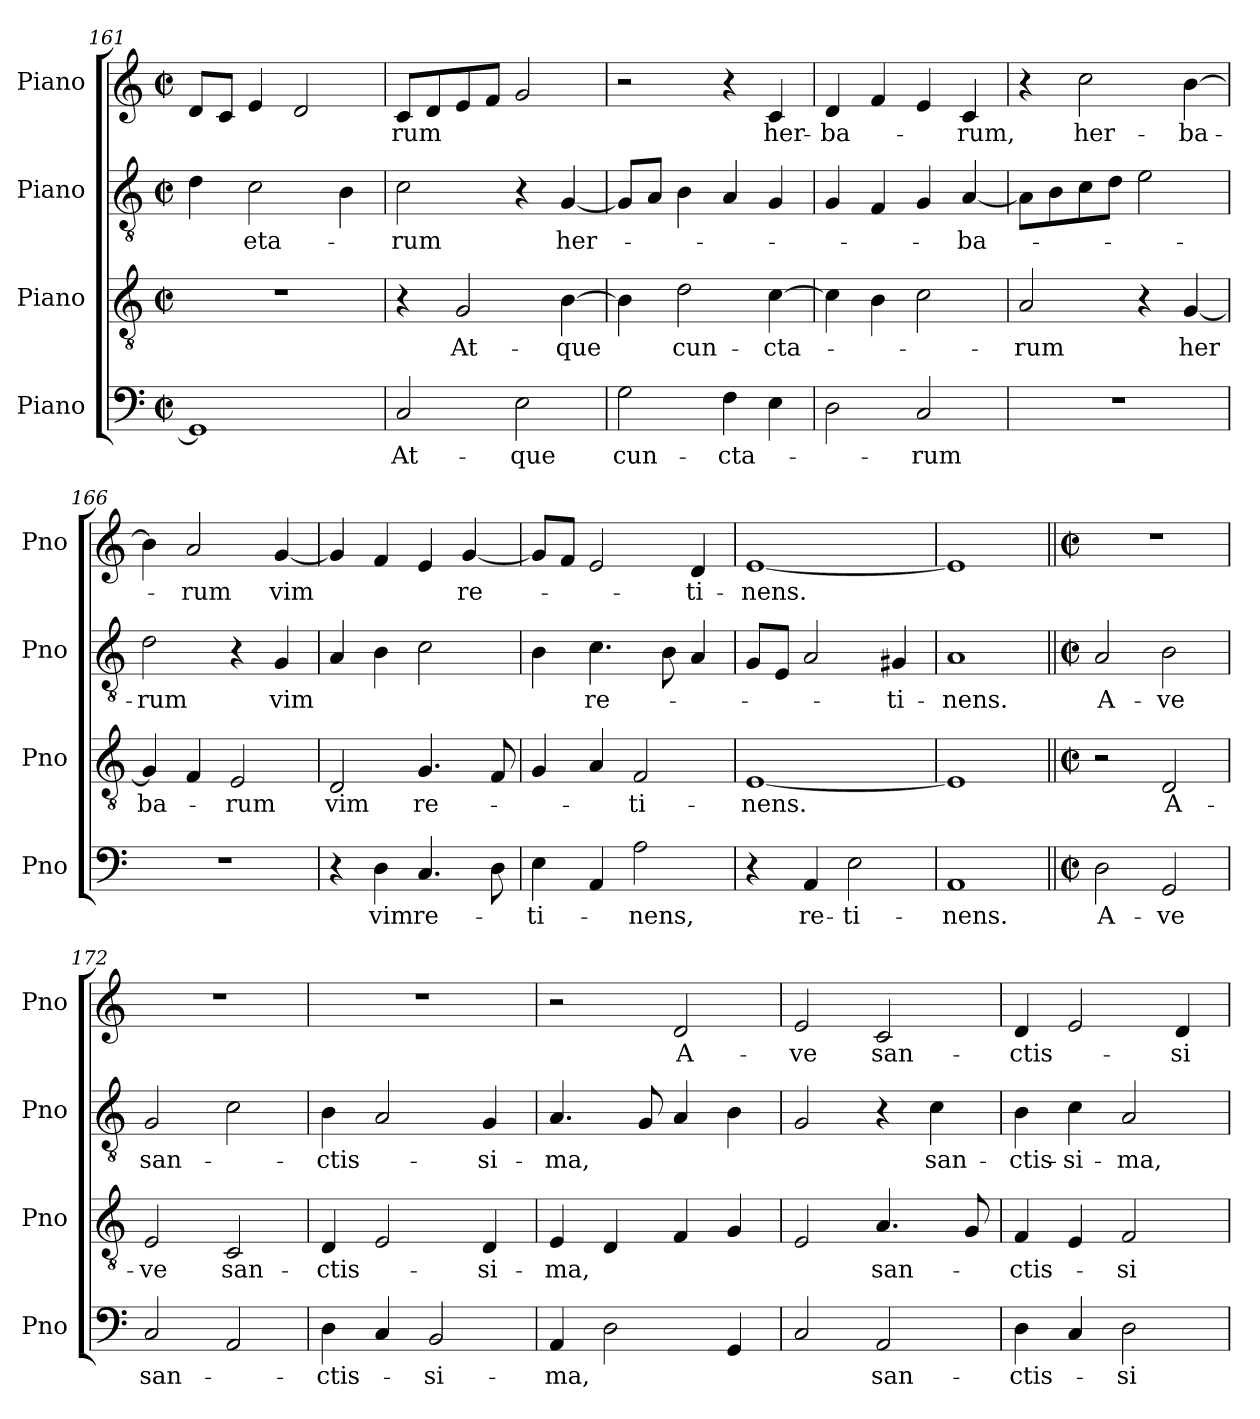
**kern	**text	**kern	**text	**kern	**text	**kern	**text
*part4	*part4	*part3	*part3	*part2	*part2	*part1	*part1
*staff4	*staff4	*staff3	*staff3	*staff2	*staff2	*staff1	*staff1
*I"Piano	*	*I"Piano	*	*I"Piano	*	*I"Piano	*
*I'Pno	*	*I'Pno	*	*I'Pno	*	*I'Pno	*
*clefF4	*	*clefGv2	*	*clefGv2	*	*clefG2	*
*k[]	*	*k[]	*	*k[]	*	*k[]	*
*M2/2	*	*M2/2	*	*M2/2	*	*M2/2	*
*met(c|)	*	*met(c|)	*	*met(c|)	*	*met(c|)	*
=161	=161	=161	=161	=161	=161	=161	=161
1GG]	.	1r	.	4d\	.	8d/L	.
.	.	.	.	.	.	8c/J	.
!	!	!	!	!	!LO:LY:b	!	!
.	.	.	.	2c\	-eta-	4e/	.
.	.	.	.	.	.	2d/	.
.	.	.	.	4B\	.	.	.
=162	=162	=162	=162	=162	=162	=162	=162
!	!LO:LY:b	!	!	!	!LO:LY:b	!	!LO:LY:b
2C/	At-	4r	.	2c\	-rum	8c/L	-rum
.	.	.	.	.	.	8d/	.
!	!	!	!LO:LY:b	!	!	!	!
.	.	2G/	At-	.	.	8e/	.
.	.	.	.	.	.	8f/J	.
!	!LO:LY:b	!	!	!	!	!	!
2E\	-que	.	.	4r	.	2g/	.
!	!	!	!LO:LY:b	!	!LO:LY:b	!	!
.	.	[4B\	-que	[4G/	her-	.	.
=163	=163	=163	=163	=163	=163	=163	=163
!	!LO:LY:b	!	!	!	!	!	!
2G\	cun-	4B\]	.	8G/L]	.	2r	.
.	.	.	.	8A/J	.	.	.
!	!	!	!LO:LY:b	!	!	!	!
.	.	2d\	cun-	4B\	.	.	.
!	!LO:LY:b	!	!	!	!	!	!
4F\	-cta-	.	.	4A/	.	4r	.
!	!	!	!LO:LY:b	!	!	!	!LO:LY:b
4E\	.	[4c\	-cta-	4G/	.	4c/	her-
!!LO:LB:g=z
=164	=164	=164	=164	=164	=164	=164	=164
!	!	!	!	!	!	!	!LO:LY:b
2D\	.	4c\]	.	4G/	.	4d/	-ba-
.	.	4B\	.	4F/	.	4f/	.
!	!LO:LY:b	!	!	!	!	!	!
2C/	-rum	2c\	.	4G/	.	4e/	.
!	!	!	!	!	!LO:LY:b	!	!LO:LY:b
.	.	.	.	[4A/	-ba-	4c/	-rum,
=165	=165	=165	=165	=165	=165	=165	=165
!	!	!	!LO:LY:b	!	!	!	!
1r	.	2A/	-rum	8A\L]	.	4r	.
.	.	.	.	8B\	.	.	.
!	!	!	!	!	!	!	!LO:LY:b
.	.	.	.	8c\	.	2cc\	her-
.	.	.	.	8d\J	.	.	.
.	.	4r	.	2e\	.	.	.
!	!	!	!LO:LY:b	!	!	!	!LO:LY:b
.	.	[4G/	her	.	.	[4b\	-ba-
=166	=166	=166	=166	=166	=166	=166	=166
!	!	!	!LO:LY:b	!	!LO:LY:b	!	!
1r	.	4G/]	ba-	2d\	-rum	4b\]	.
!	!	!	!	!	!	!	!LO:LY:b
.	.	4F/	.	.	.	2a/	-rum
!	!	!	!LO:LY:b	!	!	!	!
.	.	2E/	-rum	4r	.	.	.
!	!	!	!	!	!LO:LY:b	!	!LO:LY:b
.	.	.	.	4G/	vim	[4g/	vim
=167	=167	=167	=167	=167	=167	=167	=167
!	!	!	!LO:LY:b	!	!	!	!
4r	.	2D/	vim	4A/	.	4g/]	.
!	!LO:LY:b	!	!	!	!	!	!
4D\	vim	.	.	4B\	.	4f/	.
!	!LO:LY:b	!	!LO:LY:b	!	!	!	!
4.C/	re-	4.G/	re-	2c\	.	4e/	.
!	!	!	!	!	!	!	!LO:LY:b
.	.	.	.	.	.	[4g/	re-
8D\	.	8F/	.	.	.	.	.
=168	=168	=168	=168	=168	=168	=168	=168
!	!LO:LY:b	!	!	!	!	!	!
4E\	-ti-	4G/	.	4B\	.	8g/L]	.
.	.	.	.	.	.	8f/J	.
!	!	!	!	!	!LO:LY:b	!	!
4AA/	.	4A/	.	4.c\	re-	2e/	.
!	!LO:LY:b	!	!LO:LY:b	!	!	!	!
2A\	-nens,	2F/	-ti-	.	.	.	.
.	.	.	.	8B\	.	.	.
!	!	!	!	!	!	!	!LO:LY:b
.	.	.	.	4A/	.	4d/	-ti-
=169	=169	=169	=169	=169	=169	=169	=169
!	!	!	!LO:LY:b	!	!	!	!LO:LY:b
4r	.	[1E	-nens.	8G/L	.	[1e	-nens.
.	.	.	.	8E/J	.	.	.
!	!LO:LY:b	!	!	!	!	!	!
4AA/	re-	.	.	2A/	.	.	.
!	!LO:LY:b	!	!	!	!	!	!
2E\	-ti-	.	.	.	.	.	.
!	!	!	!	!	!LO:LY:b	!	!
.	.	.	.	4G#X/	-ti-	.	.
=170	=170	=170	=170	=170	=170	=170	=170
!	!LO:LY:b	!	!	!	!LO:LY:b	!	!
1AA	-nens.	1E]	.	1A	-nens.	1e]	.
!!LO:PB:g=z
=171||	=171||	=171||	=171||	=171||	=171||	=171||	=171||
*M2/2	*	*M2/2	*	*M2/2	*	*M2/2	*
*met(c|)	*	*met(c|)	*	*met(c|)	*	*met(c|)	*
!	!LO:LY:b	!	!	!	!LO:LY:b	!	!
2D\	A-	2r	.	2A/	A-	1r	.
!	!LO:LY:b	!	!LO:LY:b	!	!LO:LY:b	!	!
2GG/	-ve	2D/	A-	2B\	-ve	.	.
=172	=172	=172	=172	=172	=172	=172	=172
!	!LO:LY:b	!	!LO:LY:b	!	!LO:LY:b	!	!
2C/	san-	2E/	-ve	2G/	san-	1r	.
!	!	!	!LO:LY:b	!	!	!	!
2AA/	.	2C/	san-	2c\	.	.	.
=173	=173	=173	=173	=173	=173	=173	=173
!	!LO:LY:b	!	!LO:LY:b	!	!LO:LY:b	!	!
4D\	-ctis-	4D/	-ctis-	4B\	-ctis-	1r	.
4C/	.	2E/	.	2A/	.	.	.
!	!LO:LY:b	!	!	!	!	!	!
2BB/	-si-	.	.	.	.	.	.
!	!	!	!LO:LY:b	!	!LO:LY:b	!	!
.	.	4D/	-si-	4G/	-si-	.	.
=174	=174	=174	=174	=174	=174	=174	=174
!	!LO:LY:b	!	!LO:LY:b	!	!LO:LY:b	!	!
4AA/	-ma,	4E/	-ma,	4.A/	-ma,	2r	.
2D\	.	4D/	.	.	.	.	.
.	.	.	.	8G/	.	.	.
!	!	!	!	!	!	!	!LO:LY:b
.	.	4F/	.	4A/	.	2d/	A-
4GG/	.	4G/	.	4B\	.	.	.
=175	=175	=175	=175	=175	=175	=175	=175
!	!	!	!	!	!	!	!LO:LY:b
2C/	.	2E/	.	2G/	.	2e/	-ve
!	!LO:LY:b	!	!LO:LY:b	!	!	!	!LO:LY:b
2AA/	san-	4.A/	san-	4r	.	2c/	san-
!	!	!	!	!	!LO:LY:b	!	!
.	.	.	.	4c\	san-	.	.
.	.	8G/	.	.	.	.	.
=176	=176	=176	=176	=176	=176	=176	=176
!	!LO:LY:b	!	!LO:LY:b	!	!LO:LY:b	!	!LO:LY:b
4D\	-ctis-	4F/	-ctis-	4B\	-ctis-	4d/	-ctis-
!	!	!	!	!	!LO:LY:b	!	!
4C/	.	4E/	.	4c\	-si-	2e/	.
!	!LO:LY:b	!	!LO:LY:b	!	!LO:LY:b	!	!
2D\	-si-	2F/	-si-	2A/	-ma,	.	.
!	!	!	!	!	!	!	!LO:LY:b
.	.	.	.	.	.	4d/	-si-
=	=	=	=	=	=	=	=
*-	*-	*-	*-	*-	*-	*-	*-
